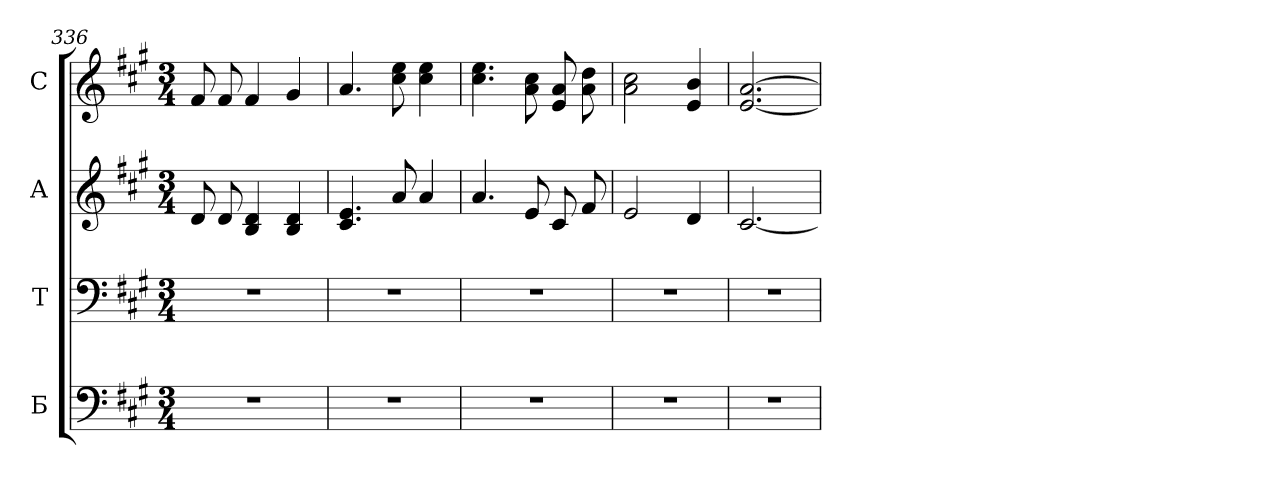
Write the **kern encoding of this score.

**kern	**kern	**kern	**kern
*part4	*part3	*part2	*part1
*staff4	*staff3	*staff2	*staff1
*I"Б	*I"Т	*I"А	*I"С
*clefF4	*clefF4	*clefG2	*clefG2
*k[f#c#g#]	*k[f#c#g#]	*k[f#c#g#]	*k[f#c#g#]
*A:	*A:	*A:	*A:
*M3/4	*M3/4	*M3/4	*M3/4
=336	=336	=336	=336
2.r	2.r	8d/	8f#/
.	.	8d/	8f#/
.	.	4B/ 4d/	4f#/
.	.	4B/ 4d/	4g#/
=337	=337	=337	=337
2.r	2.r	4.c#/ 4.e/	4.a/
.	.	8a/	8cc#\ 8ee\
.	.	4a/	4cc#\ 4ee\
=338	=338	=338	=338
2.r	2.r	4.a/	4.cc#\ 4.ee\
.	.	8e/	8a\ 8cc#\
.	.	8c#/	8e/ 8a/
.	.	8f#/	8a\ 8dd\
!!LO:LB:g=z
=339	=339	=339	=339
2.r	2.r	2e/	2a\ 2cc#\
.	.	4d/	4e/ 4b/
=340	=340	=340	=340
2.r	2.r	[<2.c#/	[<2.e/ [>2.a/
=	=	=	=
*-	*-	*-	*-
